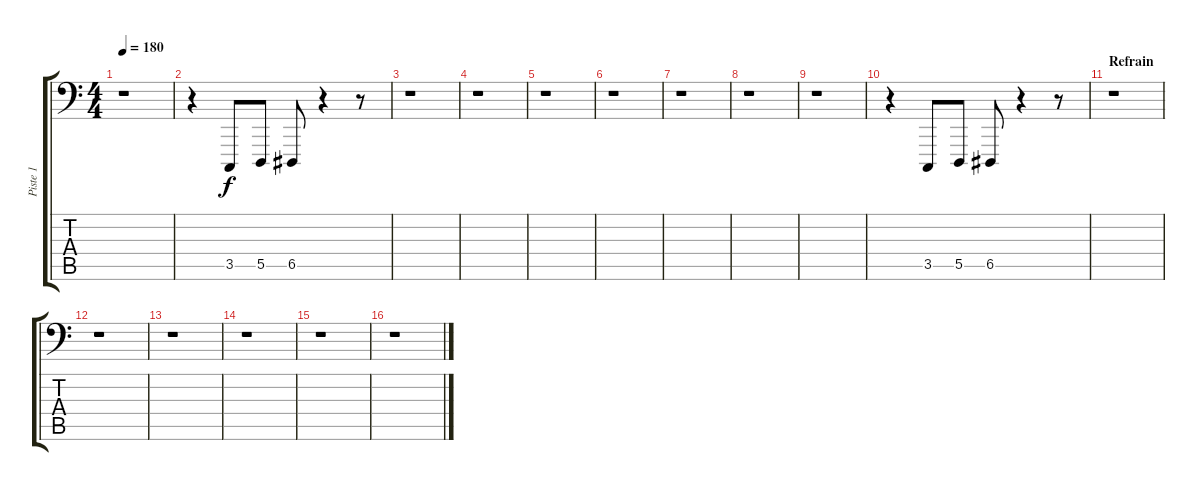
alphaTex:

\track ("Piste 1" "Piste 1") {instrument lead1square}
\staff {score tabs}
\tuning (E2 B1 G1 D1 A0 Eb0) {hide}
\ts (4 4)
\tempo 180
\clef f4
\ks c
r.1{dy f} |
r.4{instrument electricbassfinger} 3.5.8 5.5.8 6.5.8 r.4 r.8 |
r.1 |
r.1 |
r.1 |
r.1 |
r.1 |
r.1 |
r.1 |
r.4{instrument electricbassfinger} 3.5.8 5.5.8 6.5.8 r.4 r.8 |
\section ("" "Refrain")
r.1 |
r.1 |
r.1 |
r.1 |
r.1 |
r.1
